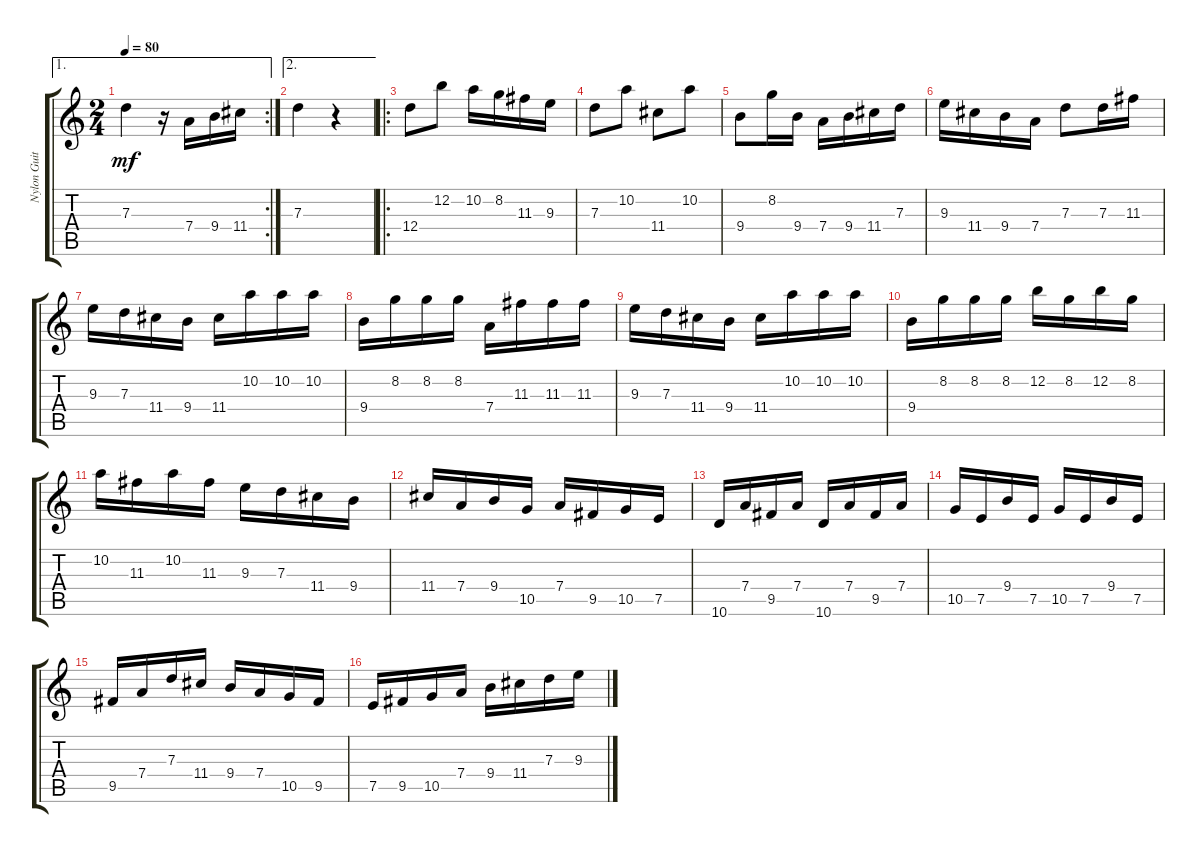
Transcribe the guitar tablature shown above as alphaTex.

\track ("Nylon Guitar" "Nylon Guit") {instrument acousticguitarnylon}
\staff {score tabs}
\tuning (E4 B3 G3 D3 A2 E2) {hide}
\ae 1
\rc 2
\ts (2 4)
\tempo 80
\clef g2
\ks c
7.3.4{dy mf} r.16 7.4.16 9.4.16 11.4.16 |
\ae 2
7.3.4 r.4 |
\ro
12.4.8 12.2.8 10.2.16 8.2.16 11.3.16 9.3.16 |
7.3.8 10.2.8 11.4.8 10.2.8 |
9.4.8 8.2.16 9.4.16 7.4.16 9.4.16 11.4.16 7.3.16 |
9.3.16 11.4.16 9.4.16 7.4.16 7.3.8 7.3.16 11.3.16 |
9.3.16 7.3.16 11.4.16 9.4.16 11.4.16 10.2.16 10.2.16 10.2.16 |
9.4.16 8.2.16 8.2.16 8.2.16 7.4.16 11.3.16 11.3.16 11.3.16 |
9.3.16 7.3.16 11.4.16 9.4.16 11.4.16 10.2.16 10.2.16 10.2.16 |
9.4.16 8.2.16 8.2.16 8.2.16 12.2.16 8.2.16 12.2.16 8.2.16 |
10.2.16 11.3.16 10.2.16 11.3.16 9.3.16 7.3.16 11.4.16 9.4.16 |
11.4.16 7.4.16 9.4.16 10.5.16 7.4.16 9.5.16 10.5.16 7.5.16 |
10.6.16 7.4.16 9.5.16 7.4.16 10.6.16 7.4.16 9.5.16 7.4.16 |
10.5.16 7.5.16 9.4.16 7.5.16 10.5.16 7.5.16 9.4.16 7.5.16 |
9.5.16 7.4.16 7.3.16 11.4.16 9.4.16 7.4.16 10.5.16 9.5.16 |
7.5.16 9.5.16 10.5.16 7.4.16 9.4.16 11.4.16 7.3.16 9.3.16
